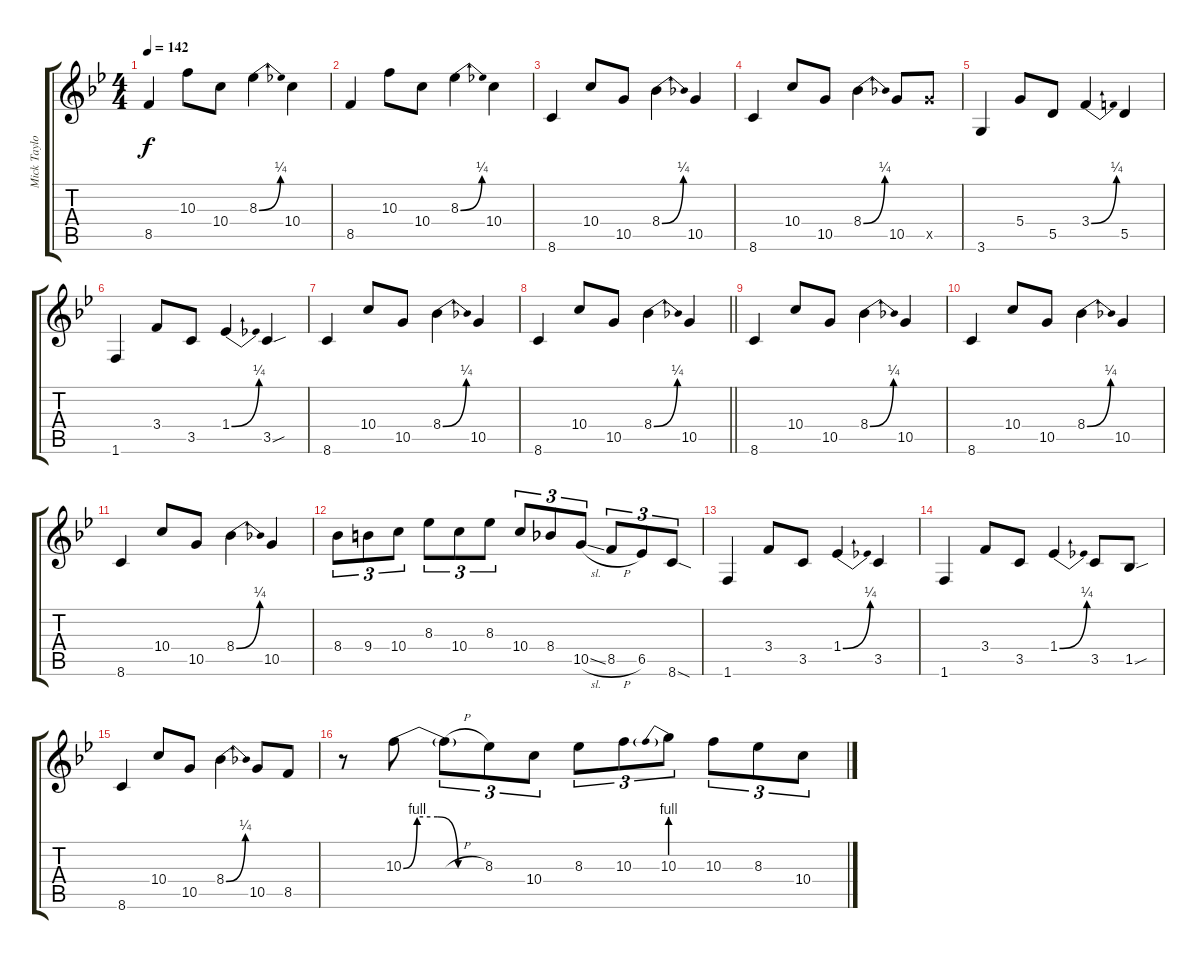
\track ("Mick Taylor - Electric Guitar" "Mick Taylo") {instrument overdrivenguitar}
\staff {score tabs}
\tuning (E4 B3 G3 D3 A2 E2) {hide}
\ts (4 4)
\tempo 142
\clef g2
\ks bb
8.5.4{dy f} 10.3.8 10.4.8 8.3{be (bend 0 0 60 1)}.4 10.4.4 |
8.5.4 10.3.8 10.4.8 8.3{be (bend 0 0 60 1)}.4 10.4.4 |
8.6.4 10.4.8 10.5.8 8.4{be (bend 0 0 60 1)}.4 10.5.4 |
8.6.4 10.4.8 10.5.8 8.4{be (bend 0 0 60 1)}.4 10.5.8 10.5{x}.8 |
3.6.4 5.4.8 5.5.8 3.4{be (bend 0 0 60 1)}.4 5.5.4 |
1.6.4 3.4.8 3.5.8 1.4{be (bend 0 0 60 1)}.4 3.5{sou}.4 |
8.6.4 10.4.8 10.5.8 8.4{be (bend 0 0 60 1)}.4 10.5.4 |
\barLineRight lightlight
8.6.4 10.4.8 10.5.8 8.4{be (bend 0 0 60 1)}.4 10.5.4 |
8.6.4 10.4.8 10.5.8 8.4{be (bend 0 0 60 1)}.4 10.5.4 |
8.6.4 10.4.8 10.5.8 8.4{be (bend 0 0 60 1)}.4 10.5.4 |
8.6.4 10.4.8 10.5.8 8.4{be (bend 0 0 60 1)}.4 10.5.4 |
8.4.8{tu (3 2)} 9.4.8{tu (3 2)} 10.4.8{tu (3 2)} 8.3.8{tu (3 2)} 10.4.8{tu (3 2)} 8.3.8{tu (3 2)} 10.4.8{tu (3 2)} 8.4.8{tu (3 2)} 10.5{sl}.8{tu (3 2)} 8.5{h}.8{tu (3 2)} 6.5.8{tu (3 2)} 8.6{sod}.8{tu (3 2)} |
1.6.4 3.4.8 3.5.8 1.4{be (bend 0 0 60 1)}.4 3.5.4 |
1.6.4 3.4.8 3.5.8 1.4{be (bend 0 0 60 1)}.4 3.5.8 1.5{sou}.8 |
8.6.4 10.4.8 10.5.8 8.4{be (bend 0 0 60 1)}.4 10.5.8 8.5.8 |
r.8 10.3{be (custom 0 0 10 4 25 4 40 0 60 0)}.8 10.3{h t}.8{tu (3 2)} 8.3.8{tu (3 2)} 10.4.8{tu (3 2)} 8.3.8{tu (3 2)} 10.3.8{tu (3 2)} 10.3{be (prebend 0 4 60 4)}.8{tu (3 2)} 10.3.8{tu (3 2)} 8.3.8{tu (3 2)} 10.4.8{tu (3 2)}
